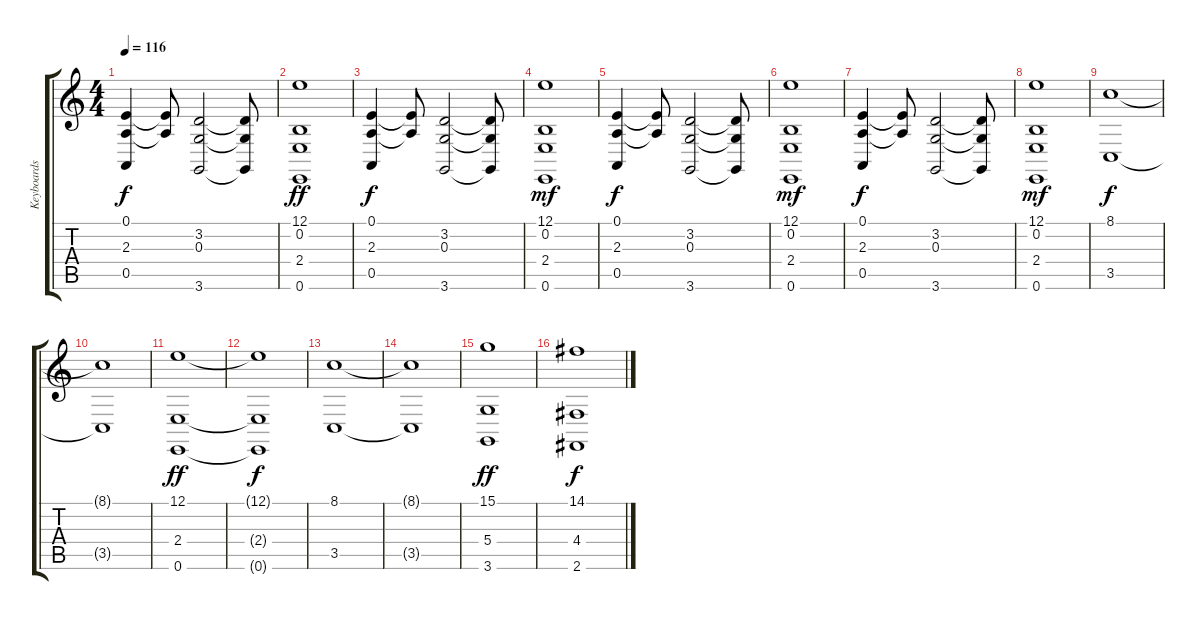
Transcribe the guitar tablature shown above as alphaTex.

\track ("Keyboards" "Keyboards") {instrument stringensemble1}
\staff {score tabs}
\tuning (E4 B3 G3 D3 A2 E2) {hide}
\ts (4 4)
\tempo 116
\clef g2
\ks c
(0.1 2.3 0.5).4{dy f volume 13} (0.1{t} 2.3{t}).8 (3.2 0.3 3.6).2 (3.2{t} 0.3{t} 3.6{t}).8 |
(12.1 0.2 2.4 0.6).1{dy ff} |
(0.1 2.3 0.5).4{dy f} (0.1{t} 2.3{t}).8 (3.2 0.3 3.6).2 (3.2{t} 0.3{t} 3.6{t}).8 |
(12.1 0.2 2.4 0.6).1{dy mf} |
(0.1 2.3 0.5).4{dy f} (0.1{t} 2.3{t}).8 (3.2 0.3 3.6).2 (3.2{t} 0.3{t} 3.6{t}).8 |
(12.1 0.2 2.4 0.6).1{dy mf} |
(0.1 2.3 0.5).4{dy f} (0.1{t} 2.3{t}).8 (3.2 0.3 3.6).2 (3.2{t} 0.3{t} 3.6{t}).8 |
(12.1 0.2 2.4 0.6).1{dy mf} |
(8.1 3.5).1{dy f} |
(8.1{t} 3.5{t}).1 |
(12.1 2.4 0.6).1{dy ff} |
(12.1{t} 2.4{t} 0.6{t}).1{dy f} |
(8.1 3.5).1 |
(8.1{t} 3.5{t}).1 |
(15.1 5.4 3.6).1{dy ff} |
(14.1 4.4 2.6).1{dy f volume 0}
